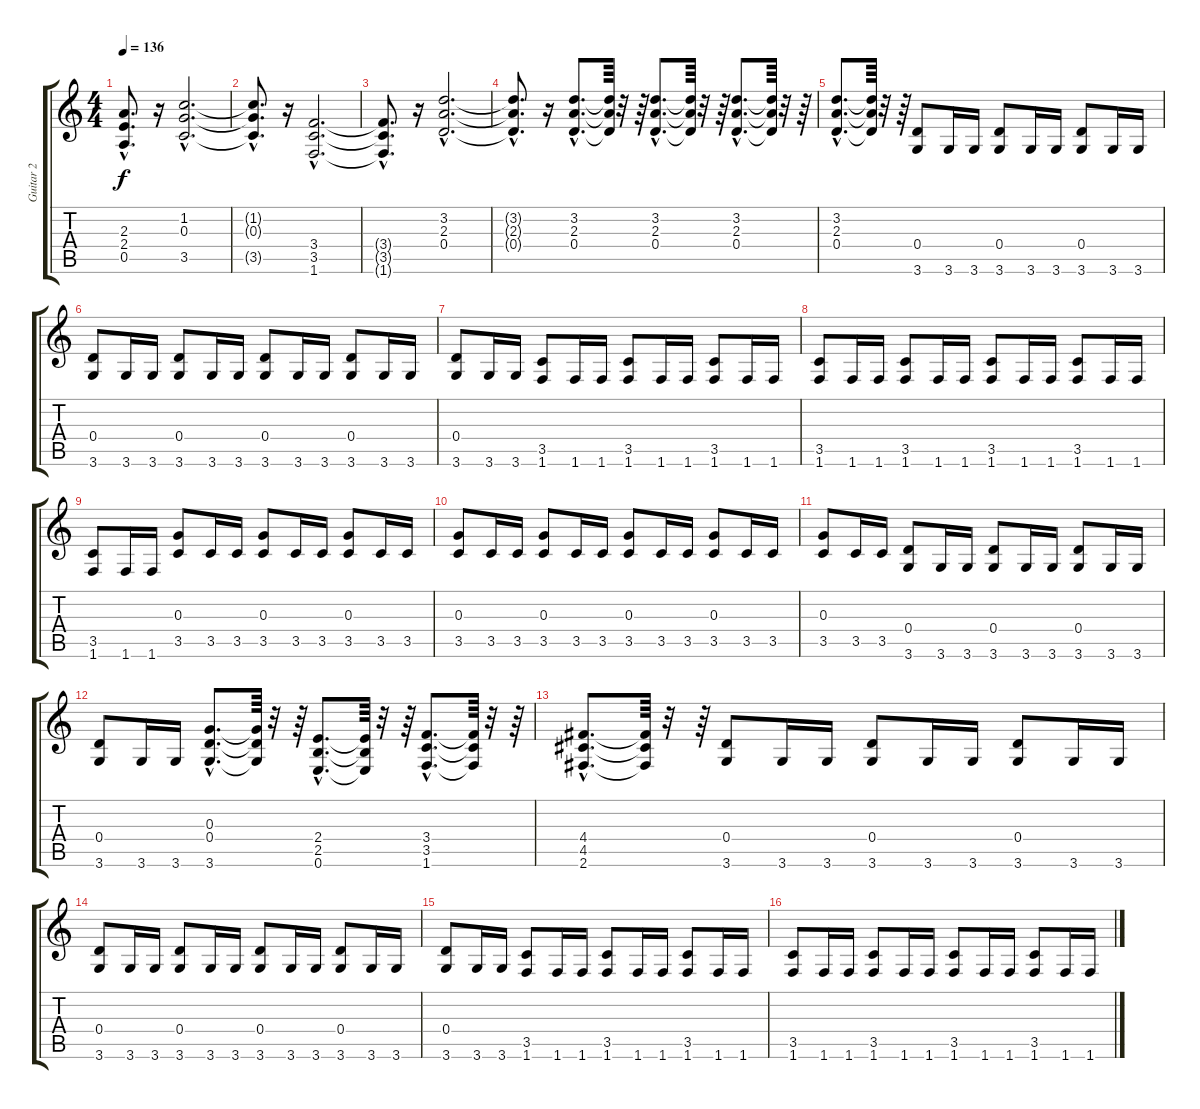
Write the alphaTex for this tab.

\track ("Guitar 2" "Guitar 2") {instrument distortionguitar}
\staff {score tabs}
\tuning (E4 B3 G3 D3 A2 E2) {hide}
\ts (4 4)
\tempo 136
\clef g2
\ks c
(2.3{hac t} 2.4{hac t} 0.5{hac t}).8{d dy f} r.16 (1.2{hac} 0.3{hac} 3.5{hac}).2{d} |
(1.2{hac t} 0.3{hac t} 3.5{hac t}).8{d} r.16 (3.4{hac} 3.5{hac} 1.6{hac}).2{d} |
(3.4{hac t} 3.5{hac t} 1.6{hac t}).8{d} r.16 (3.2{hac} 2.3{hac} 0.4{hac}).2{d} |
(3.2{hac t} 2.3{hac t} 0.4{hac t}).8{d} r.16 (3.2{hac} 2.3{hac} 0.4{hac}).8{d} (3.2{t} 2.3{t} 0.4{t}).64 r.32 r.64 (3.2{hac} 2.3{hac} 0.4{hac}).8{d} (3.2{t} 2.3{t} 0.4{t}).64 r.32 r.64 (3.2{hac} 2.3{hac} 0.4{hac}).8{d} (3.2{t} 2.3{t} 0.4{t}).64 r.32 r.64 |
(3.2{hac} 2.3{hac} 0.4{hac}).8{d} (3.2{t} 2.3{t} 0.4{t}).64 r.32 r.64 (0.4 3.6).8 3.6.16 3.6.16 (0.4 3.6).8 3.6.16 3.6.16 (0.4 3.6).8 3.6.16 3.6.16 |
(0.4 3.6).8 3.6.16 3.6.16 (0.4 3.6).8 3.6.16 3.6.16 (0.4 3.6).8 3.6.16 3.6.16 (0.4 3.6).8 3.6.16 3.6.16 |
(0.4 3.6).8 3.6.16 3.6.16 (3.5 1.6).8 1.6.16 1.6.16 (3.5 1.6).8 1.6.16 1.6.16 (3.5 1.6).8 1.6.16 1.6.16 |
(3.5 1.6).8 1.6.16 1.6.16 (3.5 1.6).8 1.6.16 1.6.16 (3.5 1.6).8 1.6.16 1.6.16 (3.5 1.6).8 1.6.16 1.6.16 |
(3.5 1.6).8 1.6.16 1.6.16 (0.3 3.5).8 3.5.16 3.5.16 (0.3 3.5).8 3.5.16 3.5.16 (0.3 3.5).8 3.5.16 3.5.16 |
(0.3 3.5).8 3.5.16 3.5.16 (0.3 3.5).8 3.5.16 3.5.16 (0.3 3.5).8 3.5.16 3.5.16 (0.3 3.5).8 3.5.16 3.5.16 |
(0.3 3.5).8 3.5.16 3.5.16 (0.4 3.6).8 3.6.16 3.6.16 (0.4 3.6).8 3.6.16 3.6.16 (0.4 3.6).8 3.6.16 3.6.16 |
(0.4 3.6).8 3.6.16 3.6.16 (0.3{hac} 0.4{hac} 3.6{hac}).8{d} (0.3{t} 0.4{t} 3.6{t}).64 r.32 r.64 (2.4{hac} 2.5{hac} 0.6{hac}).8{d} (2.4{t} 2.5{t} 0.6{t}).64 r.32 r.64 (3.4{hac} 3.5{hac} 1.6{hac}).8{d} (3.4{t} 3.5{t} 1.6{t}).64 r.32 r.64 |
(4.4{hac} 4.5{hac} 2.6{hac}).8{d} (4.4{t} 4.5{t} 2.6{t}).64 r.32 r.64 (0.4 3.6).8 3.6.16 3.6.16 (0.4 3.6).8 3.6.16 3.6.16 (0.4 3.6).8 3.6.16 3.6.16 |
(0.4 3.6).8 3.6.16 3.6.16 (0.4 3.6).8 3.6.16 3.6.16 (0.4 3.6).8 3.6.16 3.6.16 (0.4 3.6).8 3.6.16 3.6.16 |
(0.4 3.6).8 3.6.16 3.6.16 (3.5 1.6).8 1.6.16 1.6.16 (3.5 1.6).8 1.6.16 1.6.16 (3.5 1.6).8 1.6.16 1.6.16 |
(3.5 1.6).8 1.6.16 1.6.16 (3.5 1.6).8 1.6.16 1.6.16 (3.5 1.6).8 1.6.16 1.6.16 (3.5 1.6).8 1.6.16 1.6.16
